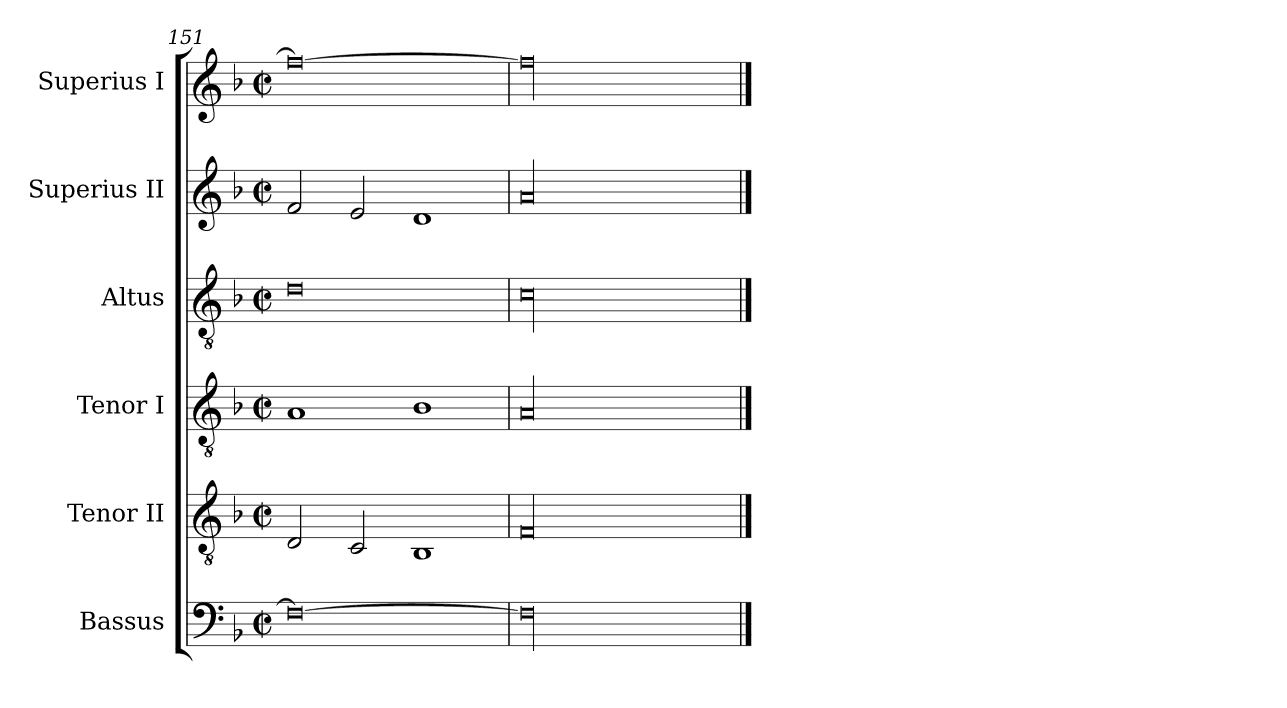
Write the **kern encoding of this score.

**kern	**kern	**kern	**kern	**kern	**kern
*part6	*part5	*part4	*part3	*part2	*part1
*staff6	*staff5	*staff4	*staff3	*staff2	*staff1
*I"Bassus	*I"Tenor II	*I"Tenor I	*I"Altus	*I"Superius II	*I"Superius I
*I'B.	*I'T. II	*I'T. I	*	*	*
*clefF4	*clefGv2	*clefGv2	*clefGv2	*clefG2	*clefG2
*	*ITrd7c12	*ITrd7c12	*ITrd7c12	*	*
*k[b-]	*k[b-]	*k[b-]	*k[b-]	*k[b-]	*k[b-]
*F:	*F:	*F:	*F:	*F:	*F:
*M2/2	*M2/2	*M2/2	*M2/2	*M2/2	*M2/2
*met(c|)	*met(c|)	*met(c|)	*met(c|)	*met(c|)	*met(c|)
=151	=151	=151	=151	=151	=151
0Fi_>	2DDi/	1AAi	0Di	2fi/	0ffi_>
.	2CCi/	.	.	2ei/	.
.	1BBB-i	1BB-i	.	1di	.
=152	=152	=152	=152	=152	=152
00Fi]	00FFi	00AAi	00Ci	00ai	00ffi]
==	==	==	==	==	==
*-	*-	*-	*-	*-	*-
